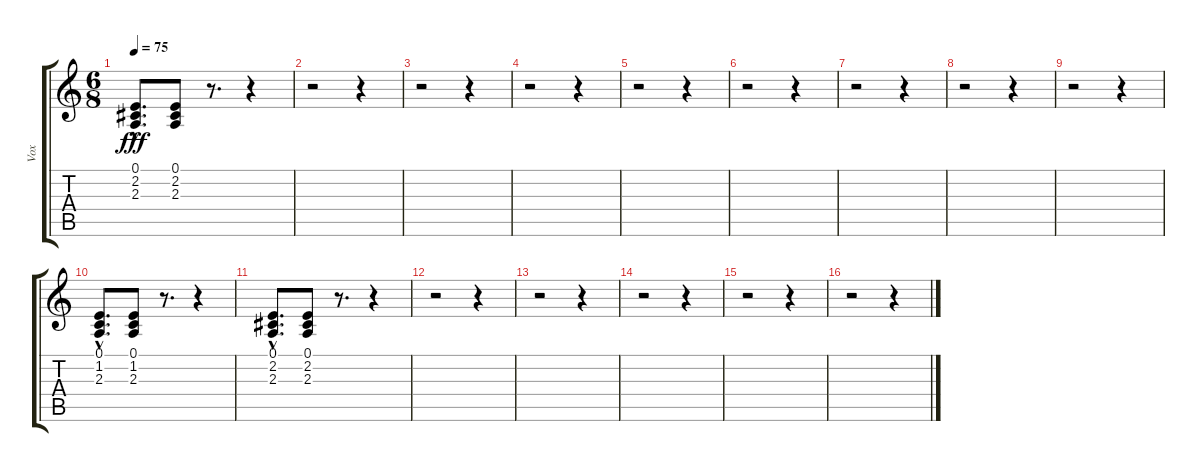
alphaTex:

\track ("Vox" "Vox") {instrument pad8sweep}
\staff {score tabs}
\tuning (E4 B3 G3 D3 A2 E2) {hide}
\ts (6 8)
\tempo 75
\clef g2
\ks c
(0.1{hac} 2.2{hac} 2.3{hac}).8{d dy fff} (0.1 2.2 2.3).8 r.8{d} r.4 |
r.2 r.4 |
r.2 r.4 |
r.2 r.4 |
r.2 r.4 |
r.2 r.4 |
r.2 r.4 |
r.2 r.4 |
r.2 r.4 |
(0.1{hac} 1.2{hac} 2.3{hac}).8{d} (0.1 1.2 2.3).8 r.8{d} r.4 |
(0.1{hac} 2.2{hac} 2.3{hac}).8{d} (0.1 2.2 2.3).8 r.8{d} r.4 |
r.2 r.4 |
r.2 r.4 |
r.2 r.4 |
r.2 r.4 |
r.2 r.4
